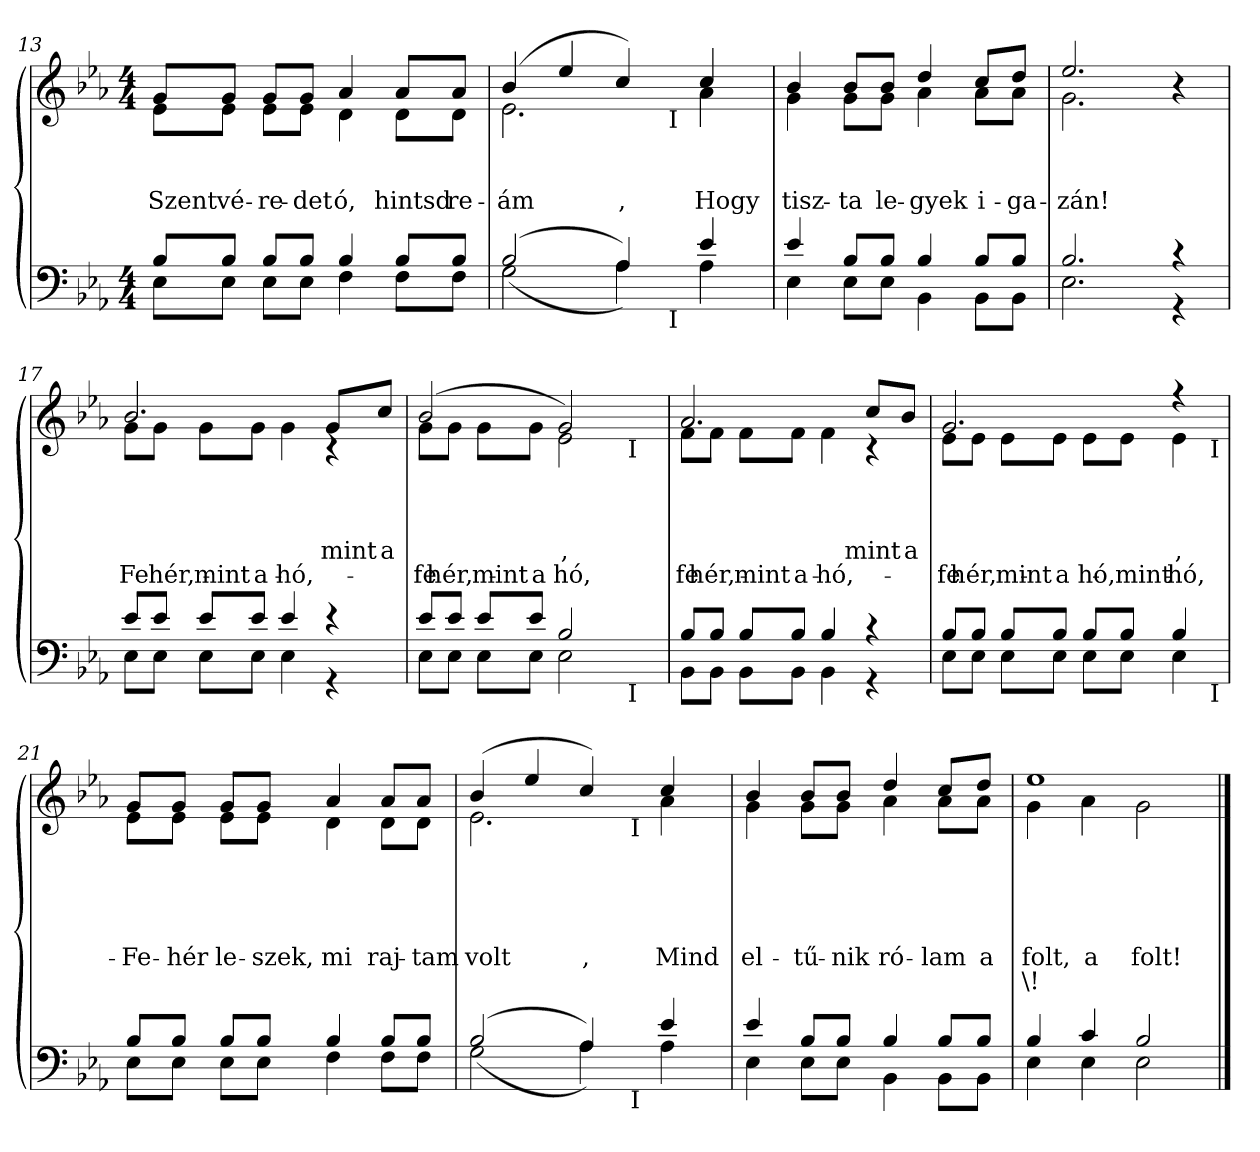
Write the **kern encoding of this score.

**kern	**kern	**text	**text	**text	**text	**text	**text
*part2	*part1	*part1	*part1	*part1	*part1	*part1	*part1
*staff2	*staff1	*staff1	*staff1	*staff1	*staff1	*staff1	*staff1
!!LO:LB:g=z
*clefF4	*clefG2	*	*	*	*	*	*
*k[b-e-a-]	*k[b-e-a-]	*	*	*	*	*	*
*E-:	*E-:	*	*	*	*	*	*
*M4/4	*M4/4	*	*	*	*	*	*
=13	=13	=13	=13	=13	=13	=13	=13
*^	*	*	*	*	*	*	*
!	!	!	!	!	!LO:LY:b	!	!	!
*	*	*^	*	*	*	*	*	*
8B-/L	8E-\L	8g/L	8e-\L	.	.	Szent	.	.	.
!	!	!	!	!	!	!LO:LY:b	!	!	!
8B-/J	8E-\J	8g/J	8e-\J	.	.	vé-	.	.	.
!	!	!	!	!	!	!LO:LY:b	!	!	!
8B-/L	8E-\L	8g/L	8e-\L	.	.	-re-	.	.	.
!	!	!	!	!	!	!LO:LY:b	!	!	!
8B-/J	8E-\J	8g/J	8e-\J	.	.	-det	.	.	.
!	!	!	!	!	!	!LO:LY:b	!	!	!
4B-/	4F\	4a-/	4d\	.	.	ó,	.	.	.
!	!	!	!	!	!	!LO:LY:b	!	!	!
8B-/L	8F\L	8a-/L	8d\L	.	.	hintsd	.	.	.
!	!	!	!	!	!	!LO:LY:b	!	!	!
8B-/J	8F\J	8a-/J	8d\J	.	.	re-	.	.	.
*	*	*v	*v	*	*	*	*	*	*
=14	=14	=14	=14	=14	=14	=14	=14	=14
*	*	*^	*	*	*	*	*	*
!	!	!	!	!	!	!LO:LY:b	!	!	!
*	*^	*	*^	*	*	*	*	*	*
(<(>2B-/	2G\	2ryy	(>4b-/	2.e-\	2ryy	.	.	-ám	.	.	.
.	.	.	4ee-/	.	.	.	.	.	.	.	.
!	!	!	!	!	!	!	!	!LO:LY:b	!	!	!
4A-/))	4A-\	8ryy	4cc/)	.	8ryy	.	.	,	.	.	.
.	.	32ryy	.	.	32ryy	.	.	.	.	.	.
!	!	!	!	!	!LO:TX:b:t=I	!	!	!	!	!	!
!	!	!LO:TX:b:t=I	!	!	!	!	!	!	!	!	!
.	.	4ryy	.	.	4ryy	.	.	.	.	.	.
!	!	!	!	!	!	!	!	!LO:LY:b	!	!	!
4e-/	4A-\	.	4cc/	4a-\	.	.	.	Hogy	.	.	.
.	.	16.ryy	.	.	16.ryy	.	.	.	.	.	.
*	*v	*v	*	*	*	*	*	*	*	*	*
*	*	*v	*v	*v	*	*	*	*	*	*
=15	=15	=15	=15	=15	=15	=15	=15	=15
*	*^	*^	*	*	*	*	*	*
*	*	*	*	*^	*	*	*	*	*	*
!	!	!	!	!	!	!	!	!LO:LY:b	!	!	!
*	*v	*v	*	*	*	*	*	*	*	*	*
*	*	*	*v	*v	*	*	*	*	*	*
4e-/	4E-\	4b-/	4g\	.	.	tisz-	.	.	.
!	!	!	!	!	!	!LO:LY:b	!	!	!
8B-/L	8E-\L	8b-/L	8g\L	.	.	-ta	.	.	.
!	!	!	!	!	!	!LO:LY:b	!	!	!
8B-/J	8E-\J	8b-/J	8g\J	.	.	le-	.	.	.
!	!	!	!	!	!	!LO:LY:b	!	!	!
4B-/	4BB-\	4dd/	4a-\	.	.	-gyek	.	.	.
!	!	!	!	!	!	!LO:LY:b	!	!	!
8B-/L	8BB-\L	8cc/L	8a-\L	.	.	i-	.	.	.
!	!	!	!	!	!	!LO:LY:b	!	!	!
8B-/J	8BB-\J	8dd/J	8a-\J	.	.	-ga-	.	.	.
=16	=16	=16	=16	=16	=16	=16	=16	=16	=16
!	!	!	!	!	!	!LO:LY:b	!	!	!
2.B-/	2.E-\	2.ee-/	2.g\	.	.	-zán!	.	.	.
4r	4r	4r	4ryy	.	.	.	.	.	.
!!LO:LB:g=z	!!
=17	=17	=17	=17	=17	=17	=17	=17	=17	=17
!	!	!	!	!	!	!	!LO:LY:a	!	!
!	!	!	!	!	!	!	!	!LO:LY:b	!
8e-/L	8E-\L	2.b-/	8g\L	.	.	.	.	Fe-	.
!	!	!	!	!	!	!	!	!LO:LY:b	!
8e-/J	8E-\J	.	8g\J	.	.	.	.	-hér,	.
!	!	!	!	!	!	!	!	!LO:LY:b	!
8e-/L	8E-\L	.	8g\L	.	.	.	.	mint	.
!	!	!	!	!	!	!	!	!LO:LY:b	!
8e-/J	8E-\J	.	8g\J	.	.	.	.	a	.
!	!	!	!	!	!	!	!	!LO:LY:b	!
4e-/	4E-\	.	4g\	.	.	.	.	hó,	.
!	!	!	!	!	!	!	!LO:LY:a	!	!
4r	4r	8g/L	4rc	.	.	.	mint	.	.
!	!	!	!	!	!	!	!LO:LY:a	!	!
.	.	8cc/J	.	.	.	.	a	.	.
*	*	*v	*v	*	*	*	*	*	*
=18	=18	=18	=18	=18	=18	=18	=18	=18
!	!	!	!	!	!	!LO:LY:a	!	!
*	*	*^	*	*	*	*	*	*
!	!	!	!	!	!	!	!	!LO:LY:b	!
*	*^	*	*^	*	*	*	*	*	*
8e-/L	8E-\L	2ryy	(>2b-/	8g\L	2ryy	.	.	.	.	fe-	.
!	!	!	!	!	!	!	!	!	!	!LO:LY:b	!
8e-/J	8E-\J	.	.	8g\J	.	.	.	.	.	-hér,	.
!	!	!	!	!	!	!	!	!	!	!LO:LY:b	!
8e-/L	8E-\L	.	.	8g\L	.	.	.	.	.	mint	.
!	!	!	!	!	!	!	!	!	!	!LO:LY:b	!
8e-/J	8E-\J	.	.	8g\J	.	.	.	.	.	a	.
!	!	!	!	!	!	!	!	!	!LO:LY:a	!LO:LY:b	!
2B-/	2E-\	4ryy	2g/)	2e-\	4ryy	.	.	.	,	hó,	.
.	.	16.ryy	.	.	16.ryy	.	.	.	.	.	.
!	!	!	!	!	!LO:TX:b:t=I	!	!	!	!	!	!
!	!	!LO:TX:b:t=I	!	!	!	!	!	!	!	!	!
.	.	8ryy	.	.	8ryy	.	.	.	.	.	.
.	.	32ryy	.	.	32ryy	.	.	.	.	.	.
*	*v	*v	*	*	*	*	*	*	*	*	*
*	*	*v	*v	*v	*	*	*	*	*	*
=19	=19	=19	=19	=19	=19	=19	=19	=19
*	*^	*^	*	*	*	*	*	*
*	*	*	*	*^	*	*	*	*	*	*
!	!	!	!	!	!	!	!	!	!LO:LY:a	!	!
*	*v	*v	*	*	*	*	*	*	*	*	*
*	*	*	*v	*v	*	*	*	*	*	*
*	*^	*	*^	*	*	*	*	*	*
!	!	!	!	!	!	!	!	!	!	!LO:LY:b	!
*	*v	*v	*	*	*	*	*	*	*	*	*
*	*	*	*v	*v	*	*	*	*	*	*
8B-/L	8BB-\L	2.a-/	8f\L	.	.	.	.	fe-	.
!	!	!	!	!	!	!	!	!LO:LY:b	!
8B-/J	8BB-\J	.	8f\J	.	.	.	.	-hér,	.
!	!	!	!	!	!	!	!	!LO:LY:b	!
8B-/L	8BB-\L	.	8f\L	.	.	.	.	mint	.
!	!	!	!	!	!	!	!	!LO:LY:b	!
8B-/J	8BB-\J	.	8f\J	.	.	.	.	a	.
!	!	!	!	!	!	!	!	!LO:LY:b	!
4B-/	4BB-\	.	4f\	.	.	.	.	hó,	.
!	!	!	!	!	!	!	!LO:LY:a	!	!
4r	4r	8cc/L	4rc	.	.	.	mint	.	.
!	!	!	!	!	!	!	!LO:LY:a	!	!
.	.	8b-/J	.	.	.	.	a	.	.
*	*	*v	*v	*	*	*	*	*	*
!!LO:PB:g=z
=20	=20	=20	=20	=20	=20	=20	=20	=20
!	!	!	!	!	!	!LO:LY:a	!	!
*	*	*^	*	*	*	*	*	*
!	!	!	!	!	!	!	!	!LO:LY:b	!
*	*^	*	*^	*	*	*	*	*	*
8B-/L	8E-\L	2...ryy	2.g/	8e-\L	2...ryy	.	.	.	.	fe-	.
!	!	!	!	!	!	!	!	!	!	!LO:LY:b	!
8B-/J	8E-\J	.	.	8e-\J	.	.	.	.	.	-hér,	.
!	!	!	!	!	!	!	!	!	!	!LO:LY:b	!
8B-/L	8E-\L	.	.	8e-\L	.	.	.	.	.	mint	.
!	!	!	!	!	!	!	!	!	!	!LO:LY:b	!
8B-/J	8E-\J	.	.	8e-\J	.	.	.	.	.	a	.
!	!	!	!	!	!	!	!	!	!	!LO:LY:b	!
8B-/L	8E-\L	.	.	8e-\L	.	.	.	.	.	hó,	.
!	!	!	!	!	!	!	!	!	!	!LO:LY:b	!
8B-/J	8E-\J	.	.	8e-\J	.	.	.	.	.	mint	.
!	!	!	!	!	!	!	!	!	!LO:LY:a	!LO:LY:b	!
4B-/	4E-\	.	4rff	4e-\	.	.	.	.	,	hó,	.
!	!	!	!	!	!LO:TX:b:t=I	!	!	!	!	!	!
!	!	!LO:TX:b:t=I	!	!	!	!	!	!	!	!	!
.	.	16ryy	.	.	16ryy	.	.	.	.	.	.
*	*v	*v	*	*	*	*	*	*	*	*	*
*	*	*	*v	*v	*	*	*	*	*	*
=21	=21	=21	=21	=21	=21	=21	=21	=21	=21
*	*^	*	*^	*	*	*	*	*	*
!	!	!	!	!	!	!	!	!	!	!LO:LY:b	!
*	*v	*v	*	*	*	*	*	*	*	*	*
*	*	*	*v	*v	*	*	*	*	*	*
8B-/L	8E-\L	8g/L	8e-\L	.	.	.	.	Fe-	.
!	!	!	!	!	!	!	!	!LO:LY:b	!
8B-/J	8E-\J	8g/J	8e-\J	.	.	.	.	-hér	.
!	!	!	!	!	!	!	!	!LO:LY:b	!
8B-/L	8E-\L	8g/L	8e-\L	.	.	.	.	le-	.
!	!	!	!	!	!	!	!	!LO:LY:b	!
8B-/J	8E-\J	8g/J	8e-\J	.	.	.	.	-szek,	.
!	!	!	!	!	!	!	!	!LO:LY:b	!
4B-/	4F\	4a-/	4d\	.	.	.	.	mi	.
!	!	!	!	!	!	!	!	!LO:LY:b	!
8B-/L	8F\L	8a-/L	8d\L	.	.	.	.	raj-	.
!	!	!	!	!	!	!	!	!LO:LY:b	!
8B-/J	8F\J	8a-/J	8d\J	.	.	.	.	-tam	.
!!LO:LB:g=z
=22	=22	=22	=22	=22	=22	=22	=22	=22	=22
!	!	!	!	!	!	!	!	!LO:LY:b	!
*	*^	*	*^	*	*	*	*	*	*
(<(>2B-/	2G\	2ryy	(>4b-/	2.e-\	2ryy	.	.	.	.	volt	.
.	.	.	4ee-/	.	.	.	.	.	.	.	.
!	!	!	!	!	!	!	!	!	!	!LO:LY:b	!
4A-/))	4A-\	8ryy	4cc/)	.	8ryy	.	.	.	.	,	.
.	.	32ryy	.	.	32ryy	.	.	.	.	.	.
!	!	!	!	!	!LO:TX:b:t=I	!	!	!	!	!	!
!	!	!LO:TX:b:t=I	!	!	!	!	!	!	!	!	!
.	.	4ryy	.	.	4ryy	.	.	.	.	.	.
!	!	!	!	!	!	!	!	!	!	!LO:LY:b	!
4e-/	4A-\	.	4cc/	4a-\	.	.	.	.	.	Mind	.
.	.	16.ryy	.	.	16.ryy	.	.	.	.	.	.
*	*v	*v	*	*	*	*	*	*	*	*	*
*	*	*	*v	*v	*	*	*	*	*	*
=23	=23	=23	=23	=23	=23	=23	=23	=23	=23
*	*^	*	*^	*	*	*	*	*	*
!	!	!	!	!	!	!	!	!	!	!LO:LY:b	!
*	*v	*v	*	*	*	*	*	*	*	*	*
*	*	*	*v	*v	*	*	*	*	*	*
4e-/	4E-\	4b-/	4g\	.	.	.	.	el-	.
!	!	!	!	!	!	!	!	!LO:LY:b	!
8B-/L	8E-\L	8b-/L	8g\L	.	.	.	.	-tű-	.
!	!	!	!	!	!	!	!	!LO:LY:b	!
8B-/J	8E-\J	8b-/J	8g\J	.	.	.	.	-nik	.
!	!	!	!	!	!	!	!	!LO:LY:b	!
4B-/	4BB-\	4dd/	4a-\	.	.	.	.	ró-	.
!	!	!	!	!	!	!	!	!LO:LY:b	!
8B-/L	8BB-\L	8cc/L	8a-\L	.	.	.	.	-lam	.
!	!	!	!	!	!	!	!	!LO:LY:b	!
8B-/J	8BB-\J	8dd/J	8a-\J	.	.	.	.	a	.
=24	=24	=24	=24	=24	=24	=24	=24	=24	=24
!	!	!	!	!	!	!	!	!	!LO:LY:a
!	!	!	!	!	!	!	!	!LO:LY:b	!
4B-/	4E-\	1ee-	4g\	.	.	.	.	folt,	\!
!	!	!	!	!	!	!	!	!LO:LY:b	!
4c/	4E-\	.	4a-\	.	.	.	.	a	.
!	!	!	!	!	!	!	!	!LO:LY:b	!
2B-/	2E-\	.	2g\	.	.	.	.	folt!	.
*v	*v	*	*	*	*	*	*	*	*
*	*v	*v	*	*	*	*	*	*
==	==	==	==	==	==	==	==
*-	*-	*-	*-	*-	*-	*-	*-
